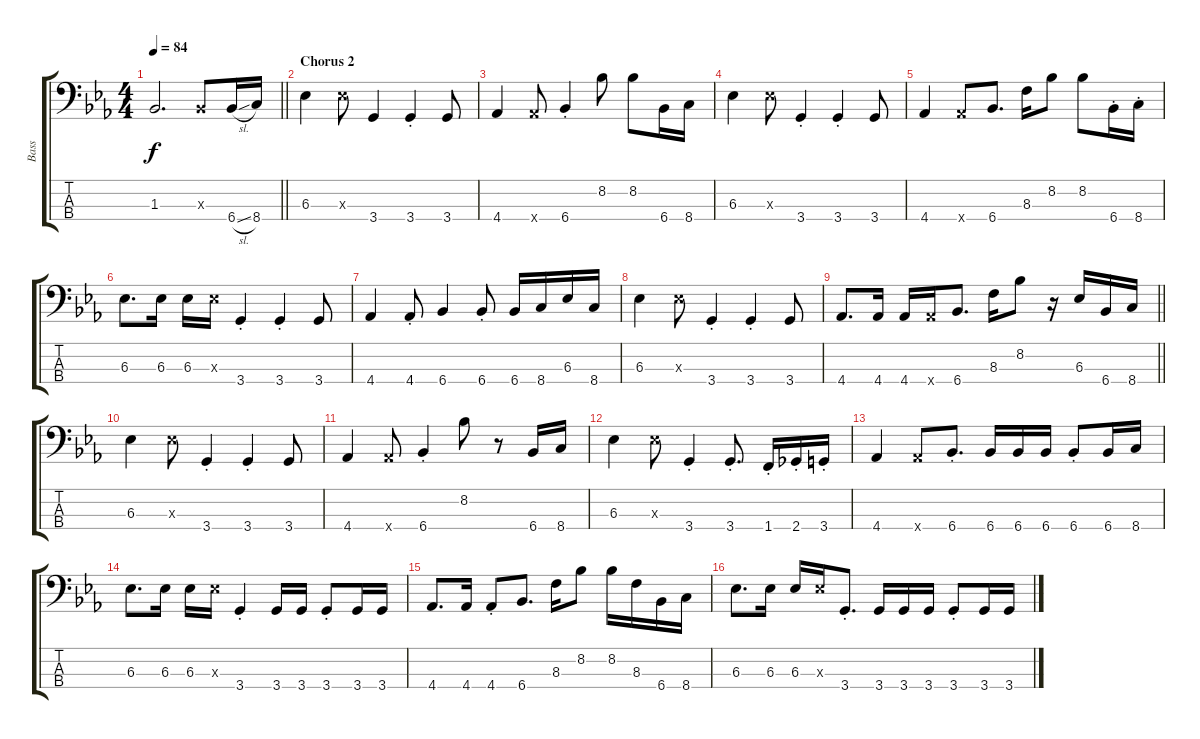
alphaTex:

\track ("Bass" "Bass") {instrument electricbassfinger}
\staff {score tabs}
\tuning (G2 D2 A1 E1) {hide}
\ts (4 4)
\tempo 84
\clef f4
\barLineRight lightlight
\ks eb
1.3.2{d dy f} 1.3{x}.8 6.4{sl}.16 8.4.16 |
\section ("" "Chorus 2")
6.3.4 6.3{x}.8 3.4.4 3.4{st}.4 3.4.8 |
4.4.4 4.4{x}.8 6.4{st}.4 8.2.8 8.2.8 6.4.16 8.4.16 |
6.3.4 6.3{x}.8 3.4{st}.4 3.4{st}.4 3.4.8 |
4.4.4 4.4{x}.8 6.4.8{d} 8.3.16 8.2.8 8.2.8 6.4{st}.16 8.4{st}.16 |
6.3.8{d} 6.3.16 6.3.16 6.3{x}.16 3.4{st}.4 3.4{st}.4 3.4.8 |
4.4.4 4.4{st}.8 6.4.4 6.4{st}.8 6.4.16 8.4.16 6.3.16 8.4.16 |
6.3.4 6.3{x}.8 3.4{st}.4 3.4{st}.4 3.4.8 |
\barLineRight lightlight
4.4.8{d} 4.4.16 4.4.16 4.4{x}.16 6.4.8{d} 8.3.16 8.2.8 r.16 6.3.16 6.4.16 8.4.16 |
6.3.4 6.3{x}.8 3.4{st}.4 3.4{st}.4 3.4.8 |
4.4.4 4.4{x}.8 6.4{st}.4 8.2.8 r.8 6.4.16 8.4.16 |
6.3.4 6.3{x}.8 3.4{st}.4 3.4{st}.8{d} 1.4{st}.16 2.4{st}.16 3.4{st}.16 |
4.4.4 4.4{x}.8 6.4{st}.8{d} 6.4.16 6.4.16 6.4.16 6.4{st}.8 6.4.16 8.4.16 |
6.3.8{d} 6.3.16 6.3.16 6.3{x}.16 3.4{st}.4 3.4.16 3.4.16 3.4{st}.8 3.4.16 3.4.16 |
4.4.8{d} 4.4.16 4.4{st}.8 6.4.8{d} 8.3.16 8.2.8 8.2.16 8.3.16 6.4.16 8.4.16 |
6.3.8{d} 6.3.16 6.3.16 6.3{x}.16 3.4{st}.8{d} 3.4.16 3.4.16 3.4.16 3.4{st}.8 3.4.16 3.4.16
